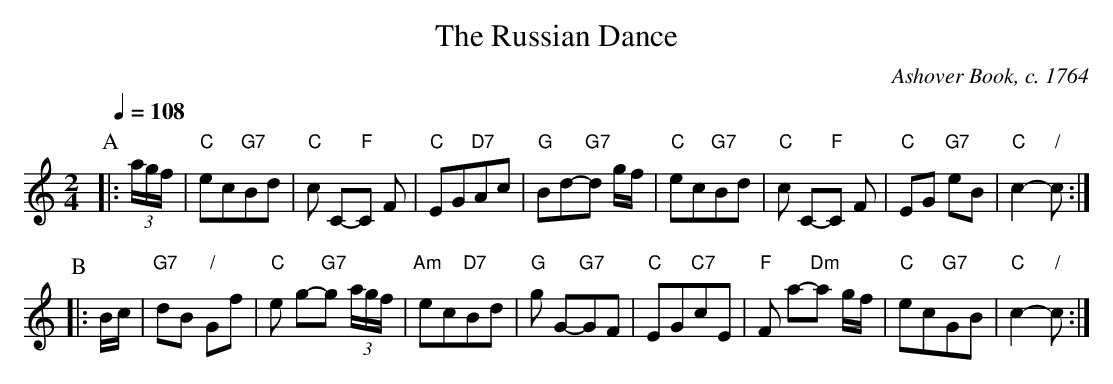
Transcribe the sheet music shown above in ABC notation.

X:1
T:The Russian Dance
C:Ashover Book, c. 1764
M:2/4
L:1/8
Q:1/4=108
K:C
P:A
|: (3a/g/f/ | "C"ec"G7"Bd | "C"c C-"F"C F | "C"EG"D7"Ac | "G"Bd-"G7"d g/f/ |\
"C"ec"G7"Bd | "C"c C-"F"C F | "C"EG "G7"eB | "C"c2- "/"c :|
P:B
|: B/c/ | "G7"dB "/"Gf | "C"e g-"G7"g (3a/g/f/ | "Am"ec"D7"Bd | "G"g G-"G7"GF |\
"C"EG"C7"cE | "F"F a-"Dm"a g/f/ | "C"ec"G7"GB | "C"c2- "/"c :|
